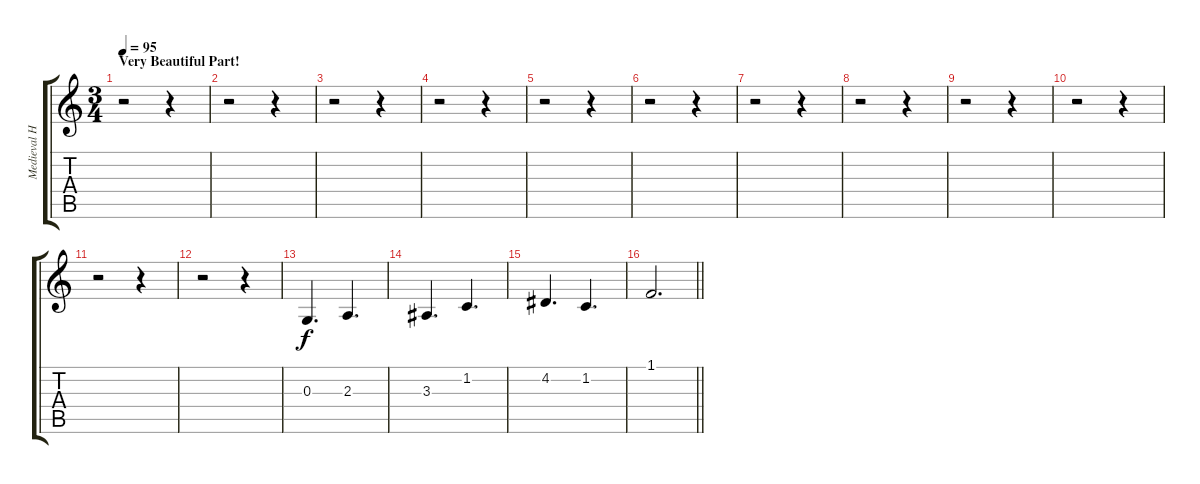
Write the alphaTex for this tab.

\track ("Medieval Horn" "Medieval H") {instrument frenchhorn}
\staff {score tabs}
\tuning (E4 B3 G3 D3 A2 E2) {hide}
\ts (3 4)
\section ("" "Very Beautiful Part!")
\tempo 95
\clef g2
\ks c
r.2{dy f} r.4 |
r.2 r.4 |
r.2 r.4 |
r.2 r.4 |
r.2 r.4 |
r.2 r.4 |
r.2 r.4 |
r.2 r.4 |
r.2 r.4 |
r.2 r.4 |
r.2 r.4 |
r.2 r.4 |
0.3.4{d} 2.3.4{d} |
3.3.4{d} 1.2.4{d} |
4.2.4{d} 1.2.4{d} |
\barLineRight lightlight
1.1.2{d}
